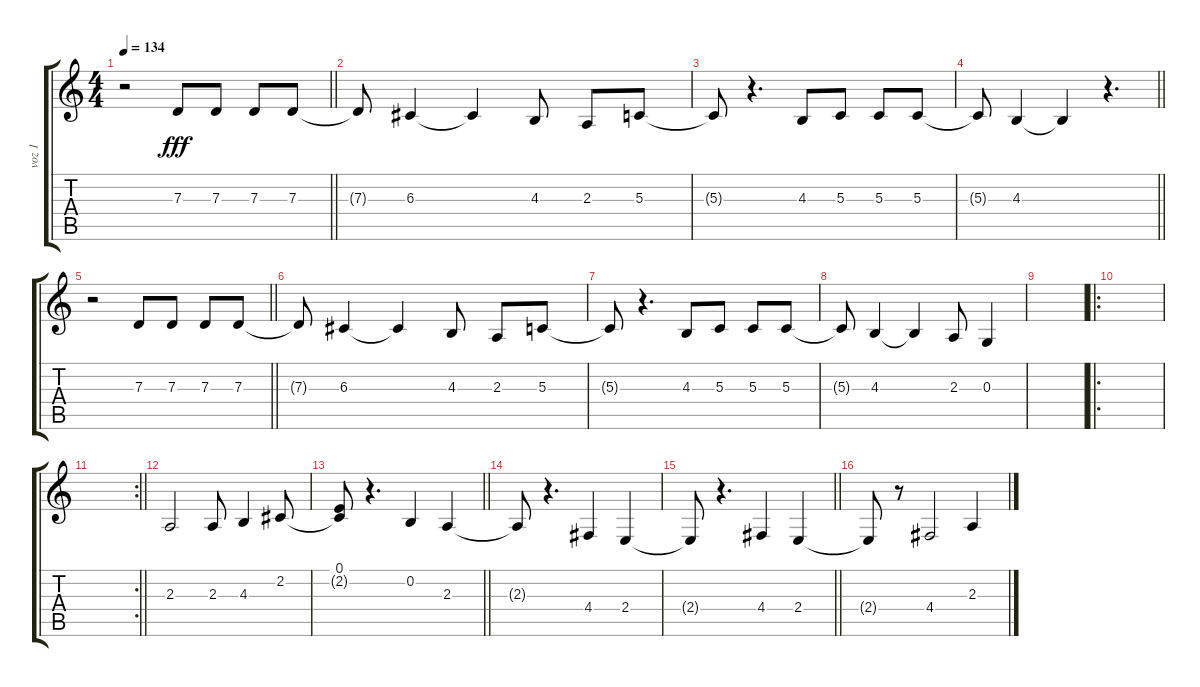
\track ("voz 1" "voz 1") {instrument flute}
\staff {score tabs}
\tuning (E4 B3 G3 D3 A2 E2) {hide}
\ts (4 4)
\tempo 134
\clef g2
\barLineRight lightlight
\ks c
r.2{dy fff} 7.3.8 7.3.8 7.3.8 7.3.8 |
7.3{t}.8 6.3.4 6.3{t}.4 4.3.8 2.3.8 5.3.8 |
5.3{t}.8 r.4{d} 4.3.8 5.3.8 5.3.8 5.3.8 |
\barLineRight lightlight
5.3{t}.8 4.3.4 4.3{t}.4 r.4{d} |
\barLineRight lightlight
r.2 7.3.8 7.3.8 7.3.8 7.3.8 |
7.3{t}.8 6.3.4 6.3{t}.4 4.3.8 2.3.8 5.3.8 |
5.3{t}.8 r.4{d} 4.3.8 5.3.8 5.3.8 5.3.8 |
5.3{t}.8 4.3.4 4.3{t}.4 2.3.8 0.3.4 |
|
\ro
|
\rc 2
\barLineRight lightlight
|
2.3.2 2.3.8 4.3.4 2.2.8 |
\barLineRight lightlight
(0.1 2.2{t}).8 r.4{d} 0.2.4 2.3.4 |
2.3{t}.8 r.4{d} 4.4.4 2.4.4 |
\barLineRight lightlight
2.4{t}.8 r.4{d} 4.4.4 2.4.4 |
2.4{t}.8 r.8 4.4.2 2.3.4
